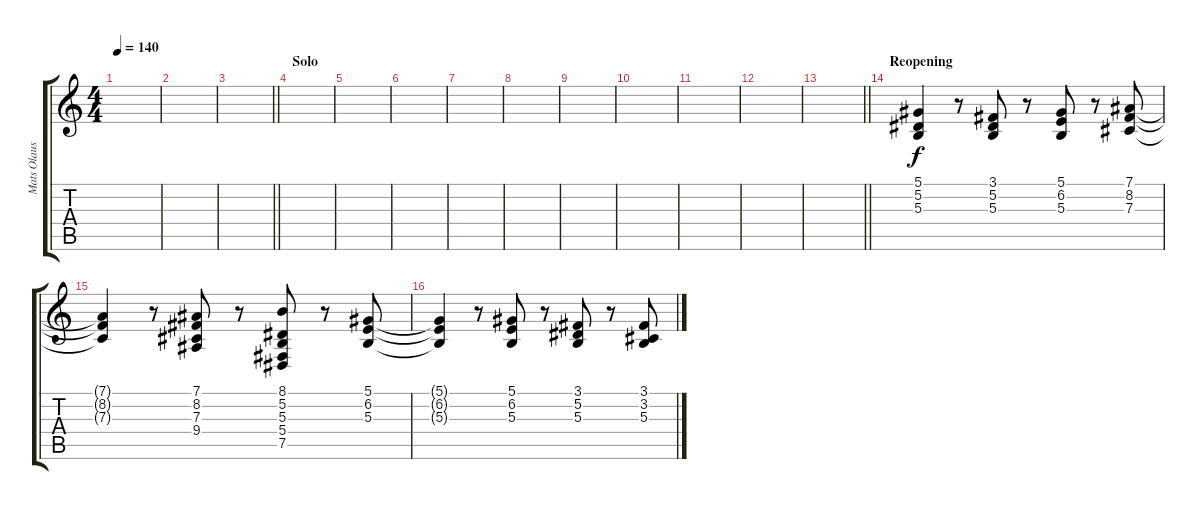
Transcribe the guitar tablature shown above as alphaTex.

\track ("Mats Olausson" "Mats Olaus") {instrument electricgrandpiano}
\staff {score tabs}
\tuning (Eb4 Bb3 Gb3 Db3 Ab2 Eb2) {hide}
\ts (4 4)
\tempo 140
\clef g2
\ks c
|
|
\barLineRight lightlight
|
\section ("" "Solo")
|
|
|
|
|
|
|
|
|
\barLineRight lightlight
|
\section ("" "Reopening")
(5.1 5.2 5.3).4 r.8 (3.1 5.2 5.3).8 r.8 (5.1 6.2 5.3).8 r.8 (7.1 8.2 7.3).8 |
(7.1{t} 8.2{t} 7.3{t}).4 r.8 (7.1 8.2 7.3 9.4).8 r.8 (8.1 5.2 5.3 5.4 7.5).8 r.8 (5.1 6.2 5.3).8 |
(5.1{t} 6.2{t} 5.3{t}).4 r.8 (5.1 6.2 5.3).8 r.8 (3.1 5.2 5.3).8 r.8 (3.1 3.2 5.3).8
